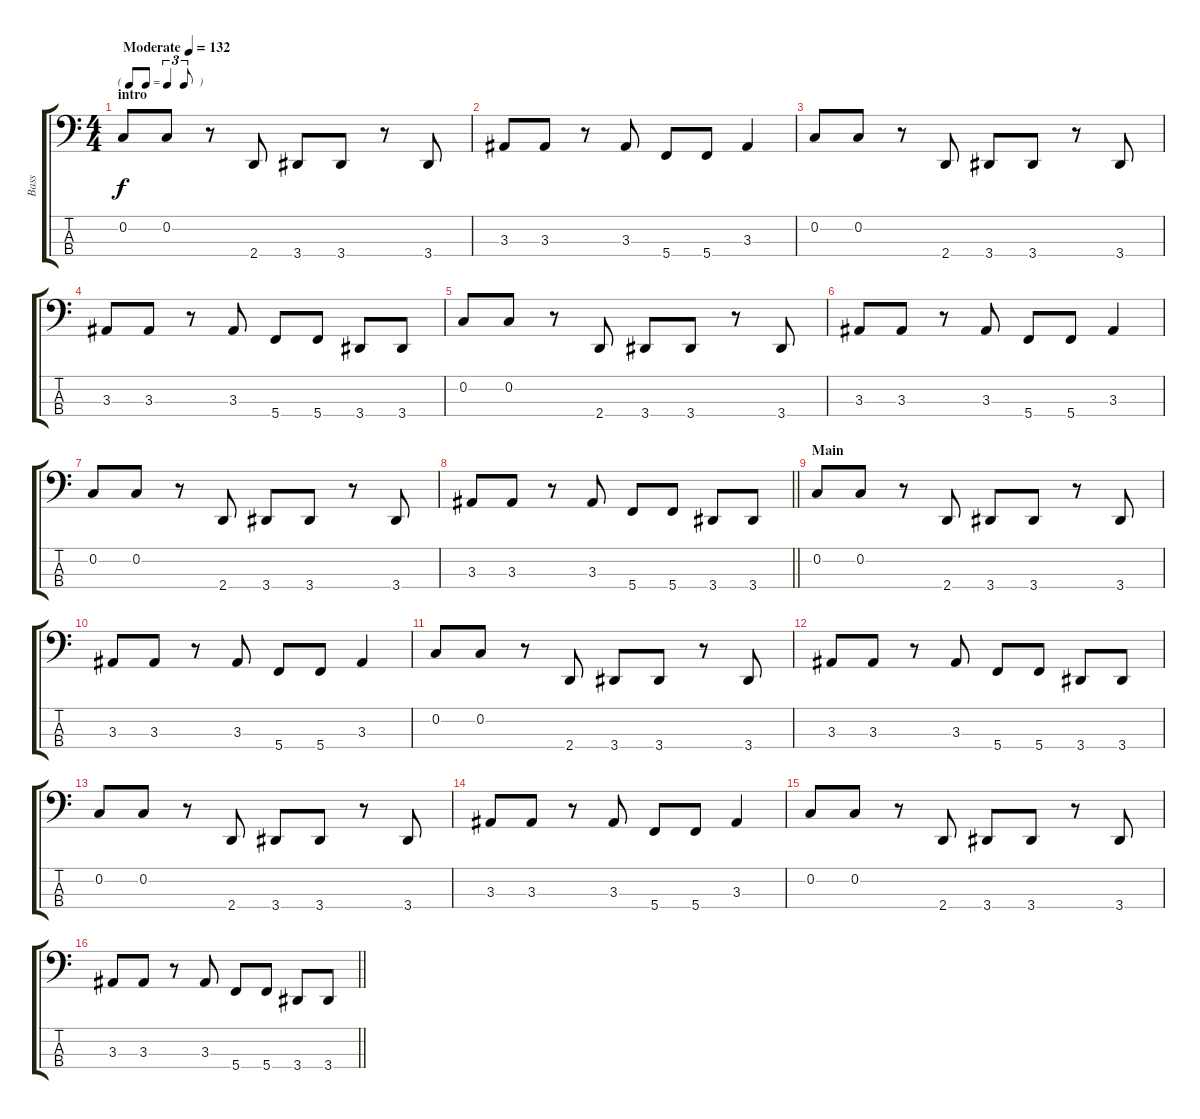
\track ("Bass" "Bass") {instrument electricbassfinger}
\staff {score tabs}
\tuning (F2 C2 G1 C1) {hide}
\ts (4 4)
\tf triplet8th
\section ("" "intro")
\tempo (132 "Moderate")
\clef f4
\ks c
0.2.8{dy f instrument electricbassfinger} 0.2.8 r.8 2.4.8 3.4.8 3.4.8 r.8 3.4.8 |
3.3.8 3.3.8 r.8 3.3.8 5.4.8 5.4.8 3.3.4 |
0.2.8 0.2.8 r.8 2.4.8 3.4.8 3.4.8 r.8 3.4.8 |
3.3.8 3.3.8 r.8 3.3.8 5.4.8 5.4.8 3.4.8 3.4.8 |
0.2.8{instrument electricbassfinger} 0.2.8 r.8 2.4.8 3.4.8 3.4.8 r.8 3.4.8 |
3.3.8 3.3.8 r.8 3.3.8 5.4.8 5.4.8 3.3.4 |
0.2.8 0.2.8 r.8 2.4.8 3.4.8 3.4.8 r.8 3.4.8 |
\barLineRight lightlight
3.3.8 3.3.8 r.8 3.3.8 5.4.8 5.4.8 3.4.8 3.4.8 |
\section ("" "Main")
0.2.8{instrument electricbassfinger} 0.2.8 r.8 2.4.8 3.4.8 3.4.8 r.8 3.4.8 |
3.3.8 3.3.8 r.8 3.3.8 5.4.8 5.4.8 3.3.4 |
0.2.8 0.2.8 r.8 2.4.8 3.4.8 3.4.8 r.8 3.4.8 |
3.3.8 3.3.8 r.8 3.3.8 5.4.8 5.4.8 3.4.8 3.4.8 |
0.2.8{instrument electricbassfinger} 0.2.8 r.8 2.4.8 3.4.8 3.4.8 r.8 3.4.8 |
3.3.8 3.3.8 r.8 3.3.8 5.4.8 5.4.8 3.3.4 |
0.2.8 0.2.8 r.8 2.4.8 3.4.8 3.4.8 r.8 3.4.8 |
\barLineRight lightlight
3.3.8 3.3.8 r.8 3.3.8 5.4.8 5.4.8 3.4.8 3.4.8
